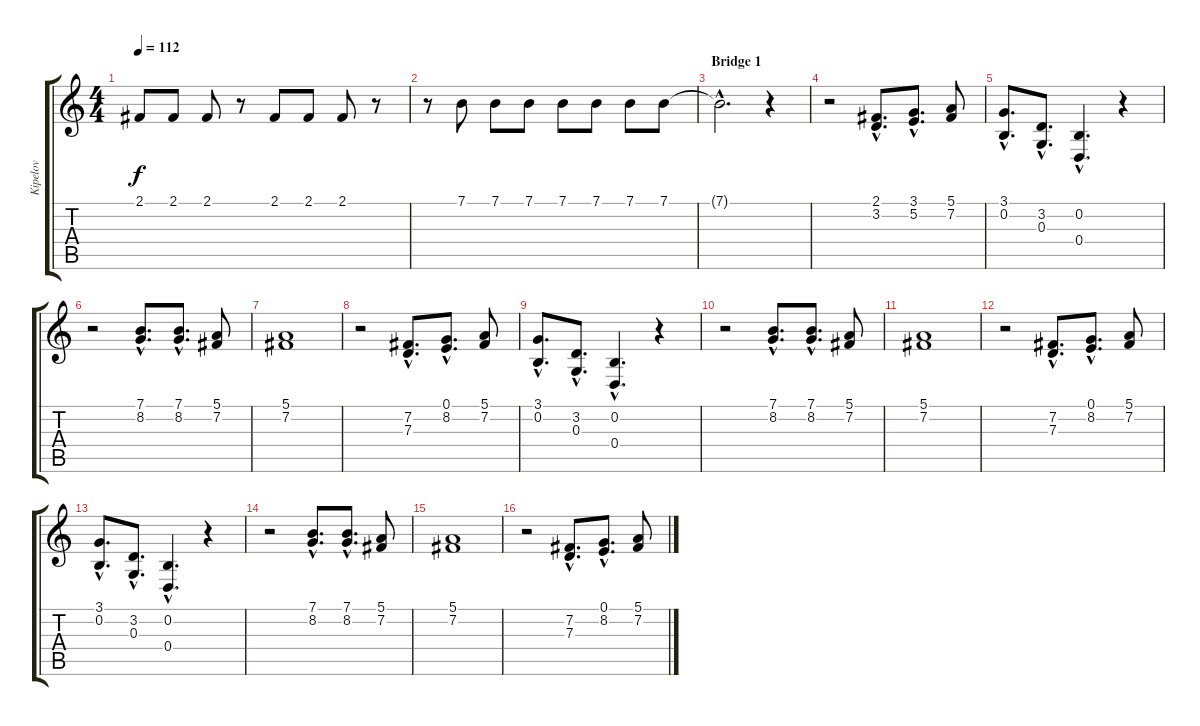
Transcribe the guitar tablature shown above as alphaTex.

\track ("Kipelov" "Kipelov") {instrument tenorsax}
\staff {score tabs}
\tuning (E4 B3 G3 D3 A2 E2) {hide}
\ts (4 4)
\tempo 112
\clef g2
\ks c
2.1.8{dy f} 2.1.8 2.1.8 r.8 2.1.8 2.1.8 2.1.8 r.8 |
r.8 7.1.8 7.1.8 7.1.8 7.1.8 7.1.8 7.1.8 7.1.8 |
\section ("" "Bridge 1")
7.1{hac t}.2{d} r.4 |
r.2 (2.1{hac} 3.2{hac}).8{d} (3.1{hac} 5.2{hac}).8{d} (5.1 7.2).8 |
(3.1{hac} 0.2{hac}).8{d} (3.2{hac} 0.3{hac}).8{d} (0.2{hac} 0.4{hac}).4{d} r.4 |
r.2 (7.1{hac} 8.2{hac}).8{d} (7.1{hac} 8.2{hac}).8{d} (5.1 7.2).8 |
(5.1 7.2).1 |
r.2 (7.2{hac} 7.3{hac}).8{d} (0.1{hac} 8.2{hac}).8{d} (5.1 7.2).8 |
(3.1{hac} 0.2{hac}).8{d} (3.2{hac} 0.3{hac}).8{d} (0.2{hac} 0.4{hac}).4{d} r.4 |
r.2 (7.1{hac} 8.2{hac}).8{d} (7.1{hac} 8.2{hac}).8{d} (5.1 7.2).8 |
(5.1 7.2).1 |
r.2 (7.2{hac} 7.3{hac}).8{d} (0.1{hac} 8.2{hac}).8{d} (5.1 7.2).8 |
(3.1{hac} 0.2{hac}).8{d} (3.2{hac} 0.3{hac}).8{d} (0.2{hac} 0.4{hac}).4{d} r.4 |
r.2 (7.1{hac} 8.2{hac}).8{d} (7.1{hac} 8.2{hac}).8{d} (5.1 7.2).8 |
(5.1 7.2).1 |
r.2 (7.2{hac} 7.3{hac}).8{d} (0.1{hac} 8.2{hac}).8{d} (5.1 7.2).8
